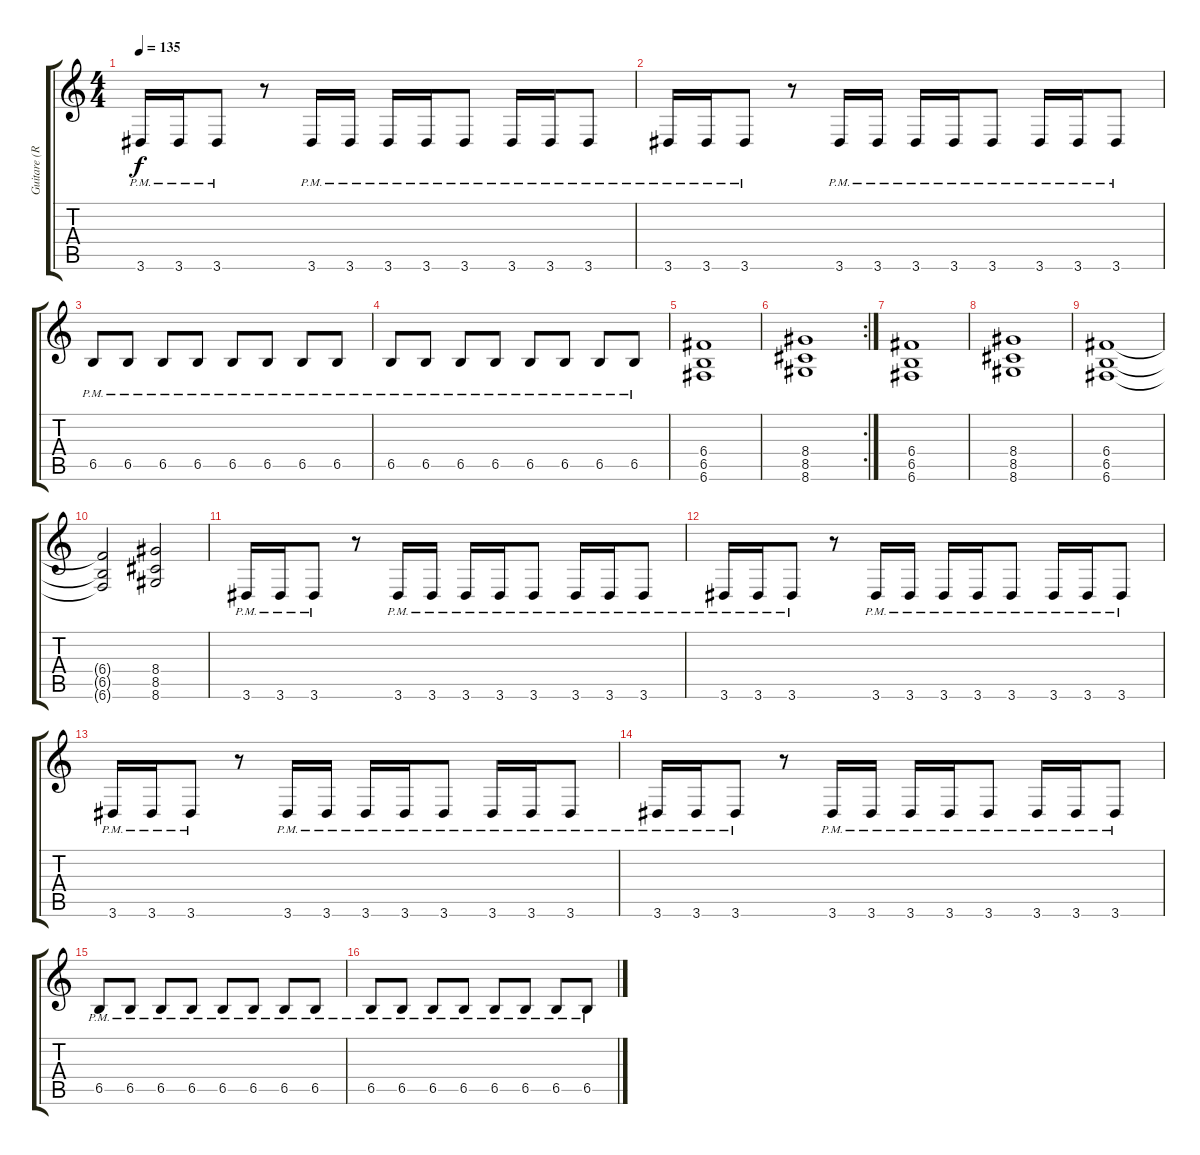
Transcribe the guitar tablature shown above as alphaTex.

\track ("Guitare (Rytmique)" "Guitare (R") {instrument distortionguitar}
\staff {score tabs}
\tuning (D4 A3 F3 C3 F2 C2) {hide}
\ts (4 4)
\tempo 135
\clef g2
\ks c
3.6{pm}.16{dy f} 3.6{pm}.16 3.6{pm}.8 r.8 3.6{pm}.16 3.6{pm}.16 3.6{pm}.16 3.6{pm}.16 3.6{pm}.8 3.6{pm}.16 3.6{pm}.16 3.6{pm}.8 |
3.6{pm}.16 3.6{pm}.16 3.6{pm}.8 r.8 3.6{pm}.16 3.6{pm}.16 3.6{pm}.16 3.6{pm}.16 3.6{pm}.8 3.6{pm}.16 3.6{pm}.16 3.6{pm}.8 |
6.5{pm}.8 6.5{pm}.8 6.5{pm}.8 6.5{pm}.8 6.5{pm}.8 6.5{pm}.8 6.5{pm}.8 6.5{pm}.8 |
6.5{pm}.8 6.5{pm}.8 6.5{pm}.8 6.5{pm}.8 6.5{pm}.8 6.5{pm}.8 6.5{pm}.8 6.5{pm}.8 |
(6.4 6.5 6.6).1 |
\rc 2
(8.4 8.5 8.6).1 |
(6.4 6.5 6.6).1 |
(8.4 8.5 8.6).1 |
(6.4 6.5 6.6).1 |
(6.4{t} 6.5{t} 6.6{t}).2 (8.4 8.5 8.6).2 |
3.6{pm}.16 3.6{pm}.16 3.6{pm}.8 r.8 3.6{pm}.16 3.6{pm}.16 3.6{pm}.16 3.6{pm}.16 3.6{pm}.8 3.6{pm}.16 3.6{pm}.16 3.6{pm}.8 |
3.6{pm}.16 3.6{pm}.16 3.6{pm}.8 r.8 3.6{pm}.16 3.6{pm}.16 3.6{pm}.16 3.6{pm}.16 3.6{pm}.8 3.6{pm}.16 3.6{pm}.16 3.6{pm}.8 |
3.6{pm}.16 3.6{pm}.16 3.6{pm}.8 r.8 3.6{pm}.16 3.6{pm}.16 3.6{pm}.16 3.6{pm}.16 3.6{pm}.8 3.6{pm}.16 3.6{pm}.16 3.6{pm}.8 |
3.6{pm}.16 3.6{pm}.16 3.6{pm}.8 r.8 3.6{pm}.16 3.6{pm}.16 3.6{pm}.16 3.6{pm}.16 3.6{pm}.8 3.6{pm}.16 3.6{pm}.16 3.6{pm}.8 |
6.5{pm}.8 6.5{pm}.8 6.5{pm}.8 6.5{pm}.8 6.5{pm}.8 6.5{pm}.8 6.5{pm}.8 6.5{pm}.8 |
6.5{pm}.8 6.5{pm}.8 6.5{pm}.8 6.5{pm}.8 6.5{pm}.8 6.5{pm}.8 6.5{pm}.8 6.5{pm}.8
